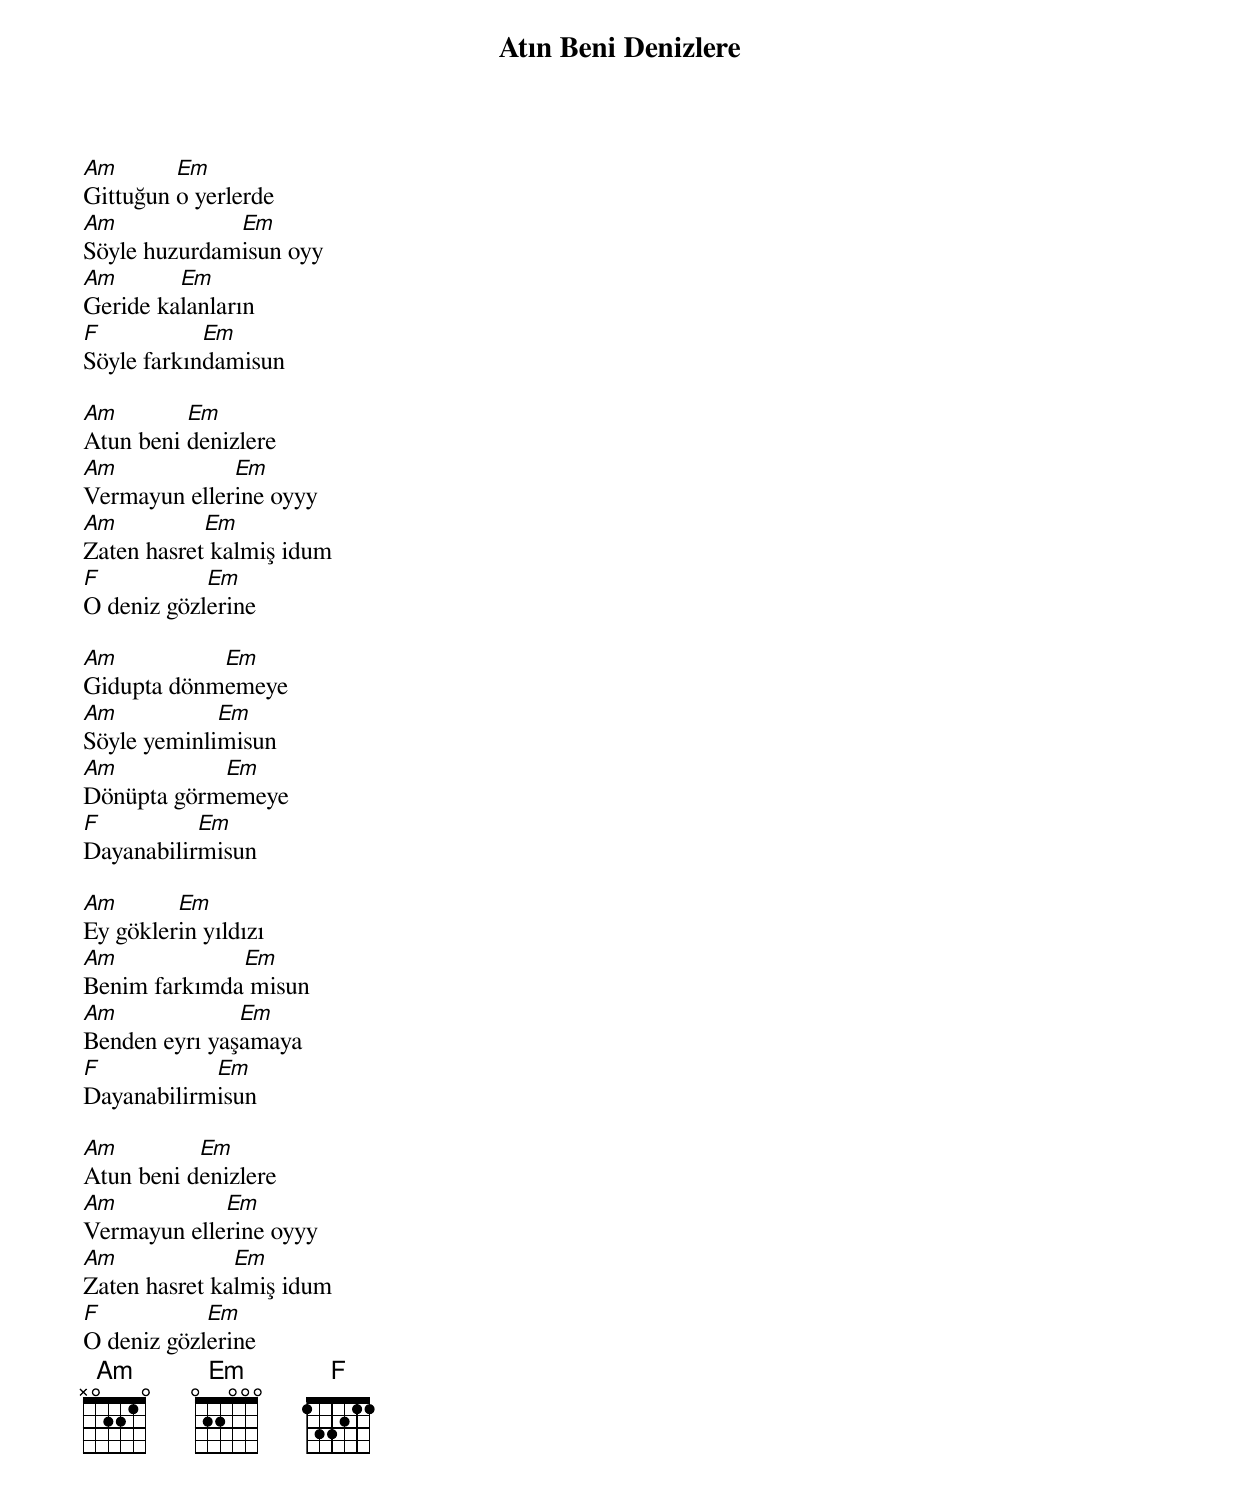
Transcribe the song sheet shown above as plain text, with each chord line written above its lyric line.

{title: Atın Beni Denizlere}
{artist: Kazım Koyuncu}

Am       Em
Gittuğun o yerlerde
Am            Em
Söyle huzurdamisun oyy
Am       Em
Geride kalanların
F           Em
Söyle farkındamisun

Am        Em
Atun beni denizlere
Am            Em
Vermayun ellerine oyyy
Am          Em
Zaten hasret kalmiş idum
F           Em
O deniz gözlerine

Am          Em
Gidupta dönmemeye
Am           Em
Söyle yeminlimisun
Am          Em
Dönüpta görmemeye
F          Em
Dayanabilirmisun

Am       Em
Ey göklerin yıldızı
Am            Em
Benim farkımda misun
Am             Em
Benden eyrı yaşamaya
F           Em
Dayanabilirmisun

Am         Em
Atun beni denizlere
Am           Em
Vermayun ellerine oyyy
Am             Em
Zaten hasret kalmiş idum
F           Em
O deniz gözlerine
